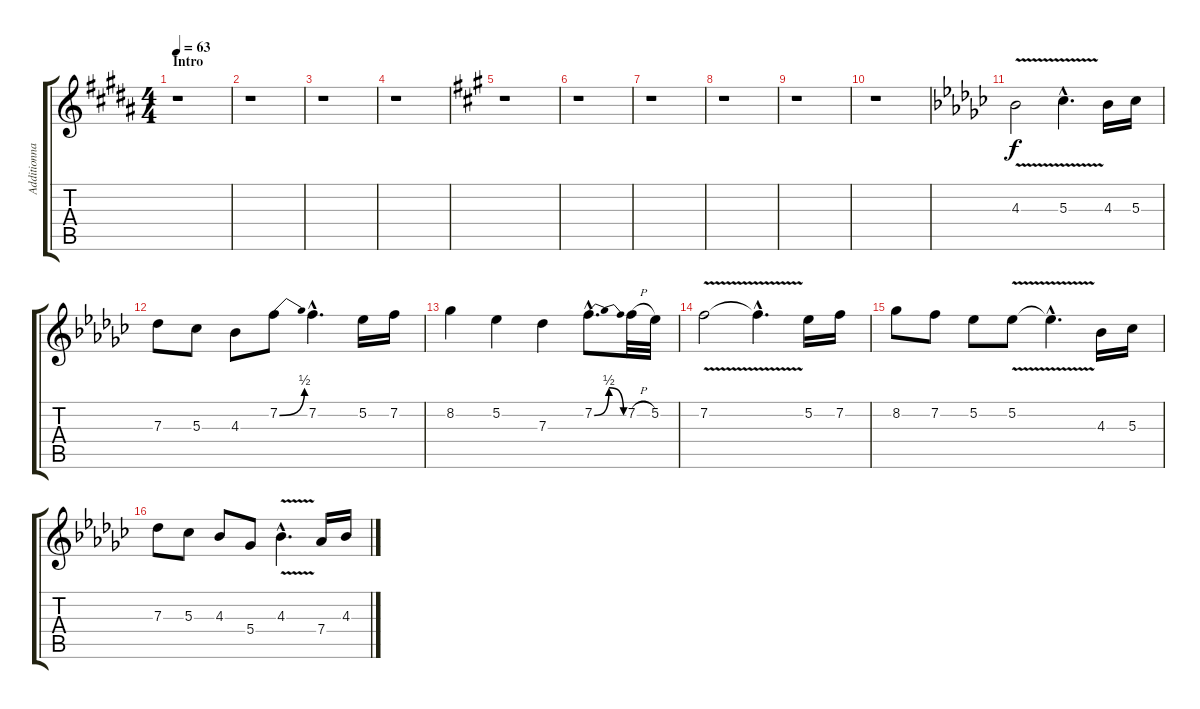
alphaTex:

\track ("Additionnal Guitar 2" "Additionna") {instrument overdrivenguitar}
\staff {score tabs}
\tuning (Eb4 Bb3 Gb3 Db3 Ab2 Eb2) {hide}
\ts (4 4)
\section ("" "Intro")
\tempo 63
\clef g2
\ks g#minor
r.1{dy f instrument overdrivenguitar} |
r.1 |
r.1 |
r.1 |
\ks f#minor
r.1 |
r.1 |
r.1 |
r.1 |
r.1 |
r.1 |
\ks ebminor
4.3{v}.2 5.3{v hac}.4{d} 4.3.16 5.3.16 |
7.3.8 5.3.8 4.3.8 7.2{be (bend 0 0 60 2)}.8 7.2{hac}.4{d} 5.2.16 7.2.16 |
8.2.4 5.2.4 7.3.4 7.2{be (bendrelease 0 0 30 2 45 2 60 0) hac}.8{d} 7.2{h}.32 5.2.32 |
7.2{v}.2 7.2{hac t}.4{d} 5.2.16 7.2.16 |
8.2.8 7.2.8 5.2.8 5.2{v}.8 5.2{hac t}.4{d} 4.3.16 5.3.16 |
7.3.8 5.3.8 4.3.8 5.4.8 4.3{v hac}.4{d} 7.4.16 4.3.16
